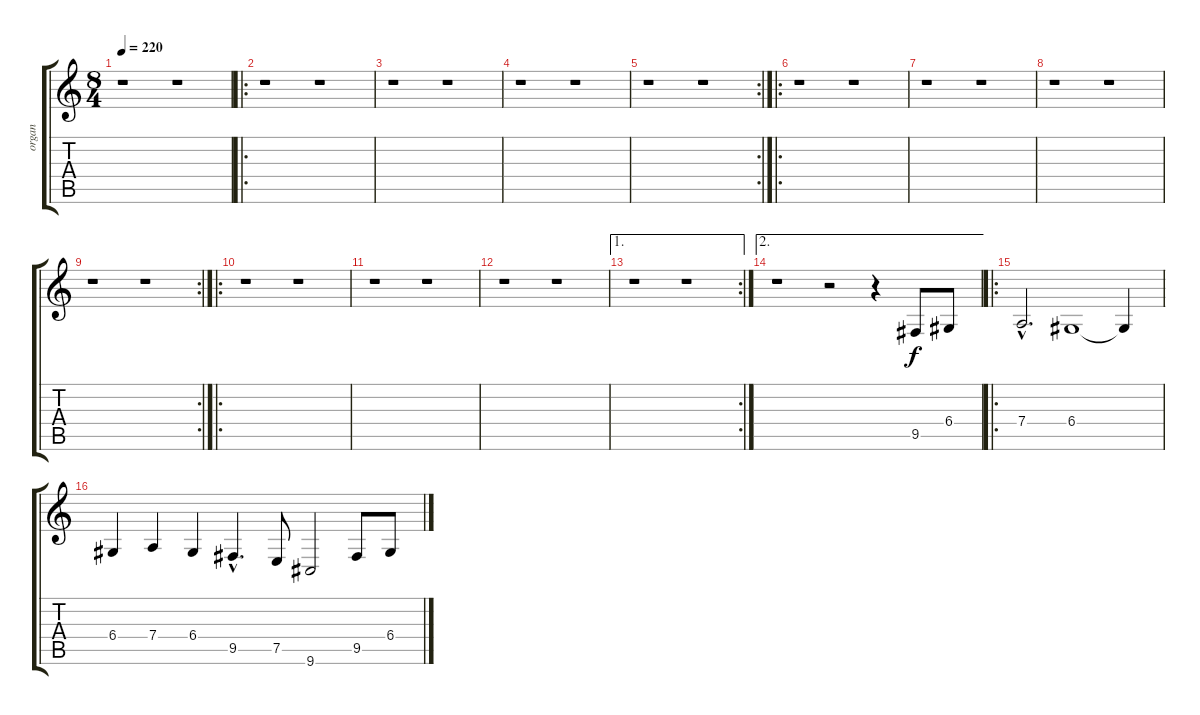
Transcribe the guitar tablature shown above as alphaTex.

\track ("organ" "organ") {instrument churchorgan}
\staff {score tabs}
\tuning (E4 B3 G3 D3 A2 E2) {hide}
\ts (8 4)
\tempo 220
\clef g2
\ks c
r.1{dy f instrument churchorgan} r.1 |
\ro
r.1 r.1 |
r.1 r.1 |
r.1 r.1 |
\rc 2
r.1 r.1 |
\ro
r.1 r.1 |
r.1 r.1 |
r.1 r.1 |
\rc 2
r.1 r.1 |
\ro
r.1 r.1 |
r.1 r.1 |
r.1 r.1 |
\ae 1
\rc 2
r.1 r.1 |
\ae 2
r.1 r.2 r.4 9.5.8 6.4.8 |
\ro
7.4{hac}.2{d} 6.4.1 6.4{t}.4 |
6.4.4 7.4.4 6.4.4 9.5{hac}.4{d} 7.5.8 9.6.2 9.5.8 6.4.8
